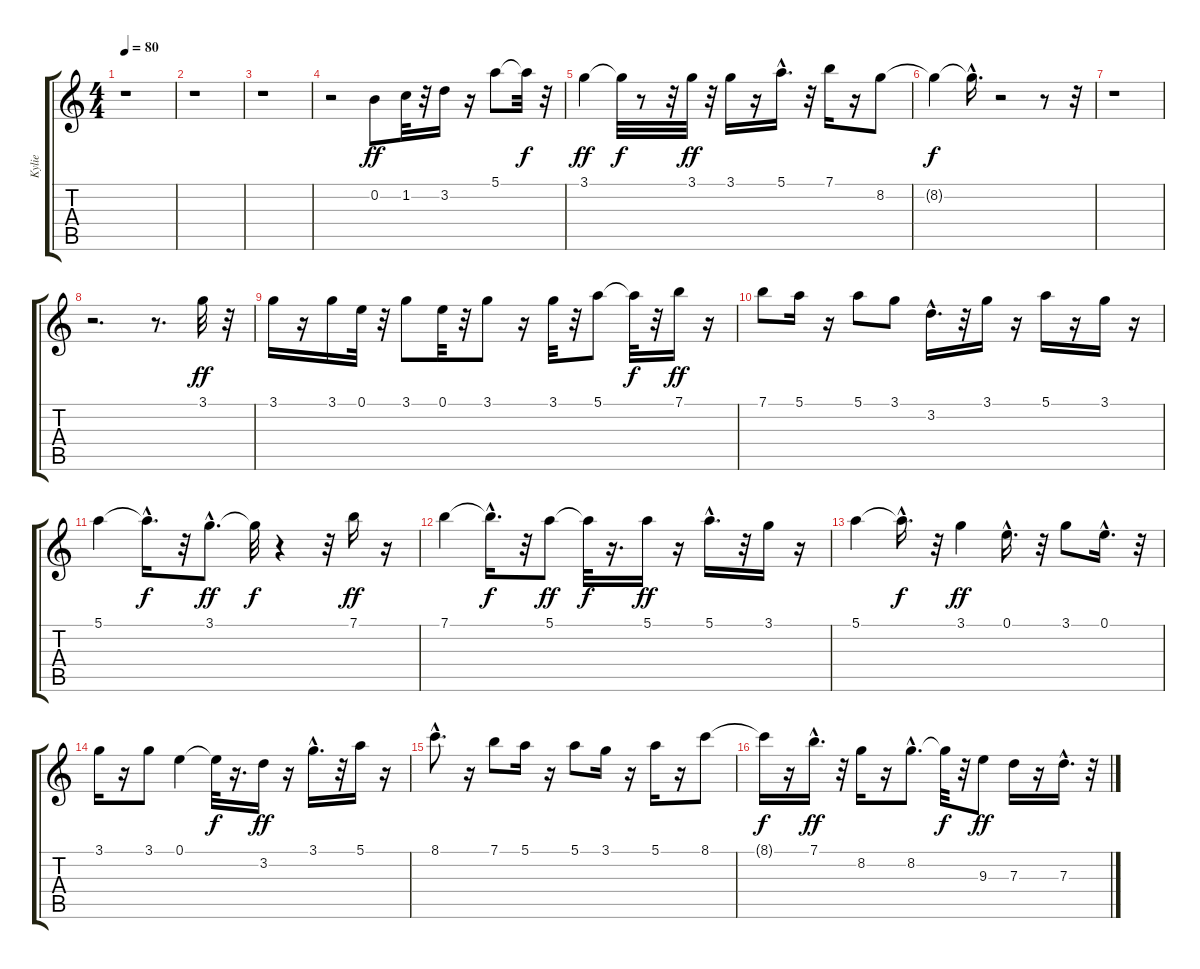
\track ("Kylie" "Kylie") {instrument electricguitarjazz}
\staff {score tabs}
\tuning (E4 B3 G3 D3 A2 E2) {hide}
\ts (4 4)
\tempo 80
\clef g2
\ks c
r.1{dy f} |
r.1 |
r.1 |
r.2 0.2.8{dy ff} 1.2.32 r.32 3.2.16 r.16 5.1.8 5.1{t}.32{dy f} r.32 |
3.1.4{dy ff} 3.1{t}.32{dy f} r.8 r.32 3.1.32{dy ff} r.32 3.1.16 r.16 5.1{hac}.16{d} r.32 7.1.16 r.16 8.2.8 |
8.2{t}.4{dy f} 8.2{hac t}.16{d} r.2 r.8 r.32 |
r.1 |
r.2{d} r.8{d} 3.1.32{dy ff} r.32 |
3.1.16 r.16 3.1.16 0.1.32 r.32 3.1.8 0.1.32 r.32 3.1.8 r.16 3.1.32 r.32 5.1.8 5.1{t}.32{dy f} r.32 7.1.16{dy ff} r.16 |
7.1.8 5.1.16 r.16 5.1.8 3.1.8 3.2{hac}.16{d} r.32 3.1.16 r.16 5.1.16 r.16 3.1.16 r.16 |
5.1.4 5.1{hac t}.16{d dy f} r.32 3.1{hac}.8{d dy ff} 3.1{t}.32{dy f} r.4 r.32 7.1.16{dy ff} r.16 |
7.1.4 7.1{hac t}.16{d dy f} r.32 5.1.8{dy ff} 5.1{t}.32{dy f} r.16{d} 5.1.16{dy ff} r.16 5.1{hac}.16{d} r.32 3.1.16 r.16 |
5.1.4 5.1{hac t}.16{d dy f} r.32 3.1.4{dy ff} 0.1{hac}.16{d} r.32 3.1.8 0.1{hac}.16{d} r.32 |
3.1.16 r.16 3.1.8 0.1.4 0.1{t}.32{dy f} r.16{d} 3.2.16{dy ff} r.16 3.1{hac}.16{d} r.32 5.1.16 r.16 |
8.1{hac}.8{d} r.16 7.1.8 5.1.16 r.16 5.1.8 3.1.16 r.16 5.1.16 r.16 8.1.8 |
8.1{t}.16{dy f} r.16 7.1{hac}.16{d dy ff} r.32 8.2.16 r.16 8.2{hac}.8{d} 8.2{t}.32{dy f} r.32 9.3.8{dy ff} 7.3.16 r.16 7.3{hac}.16{d} r.32
